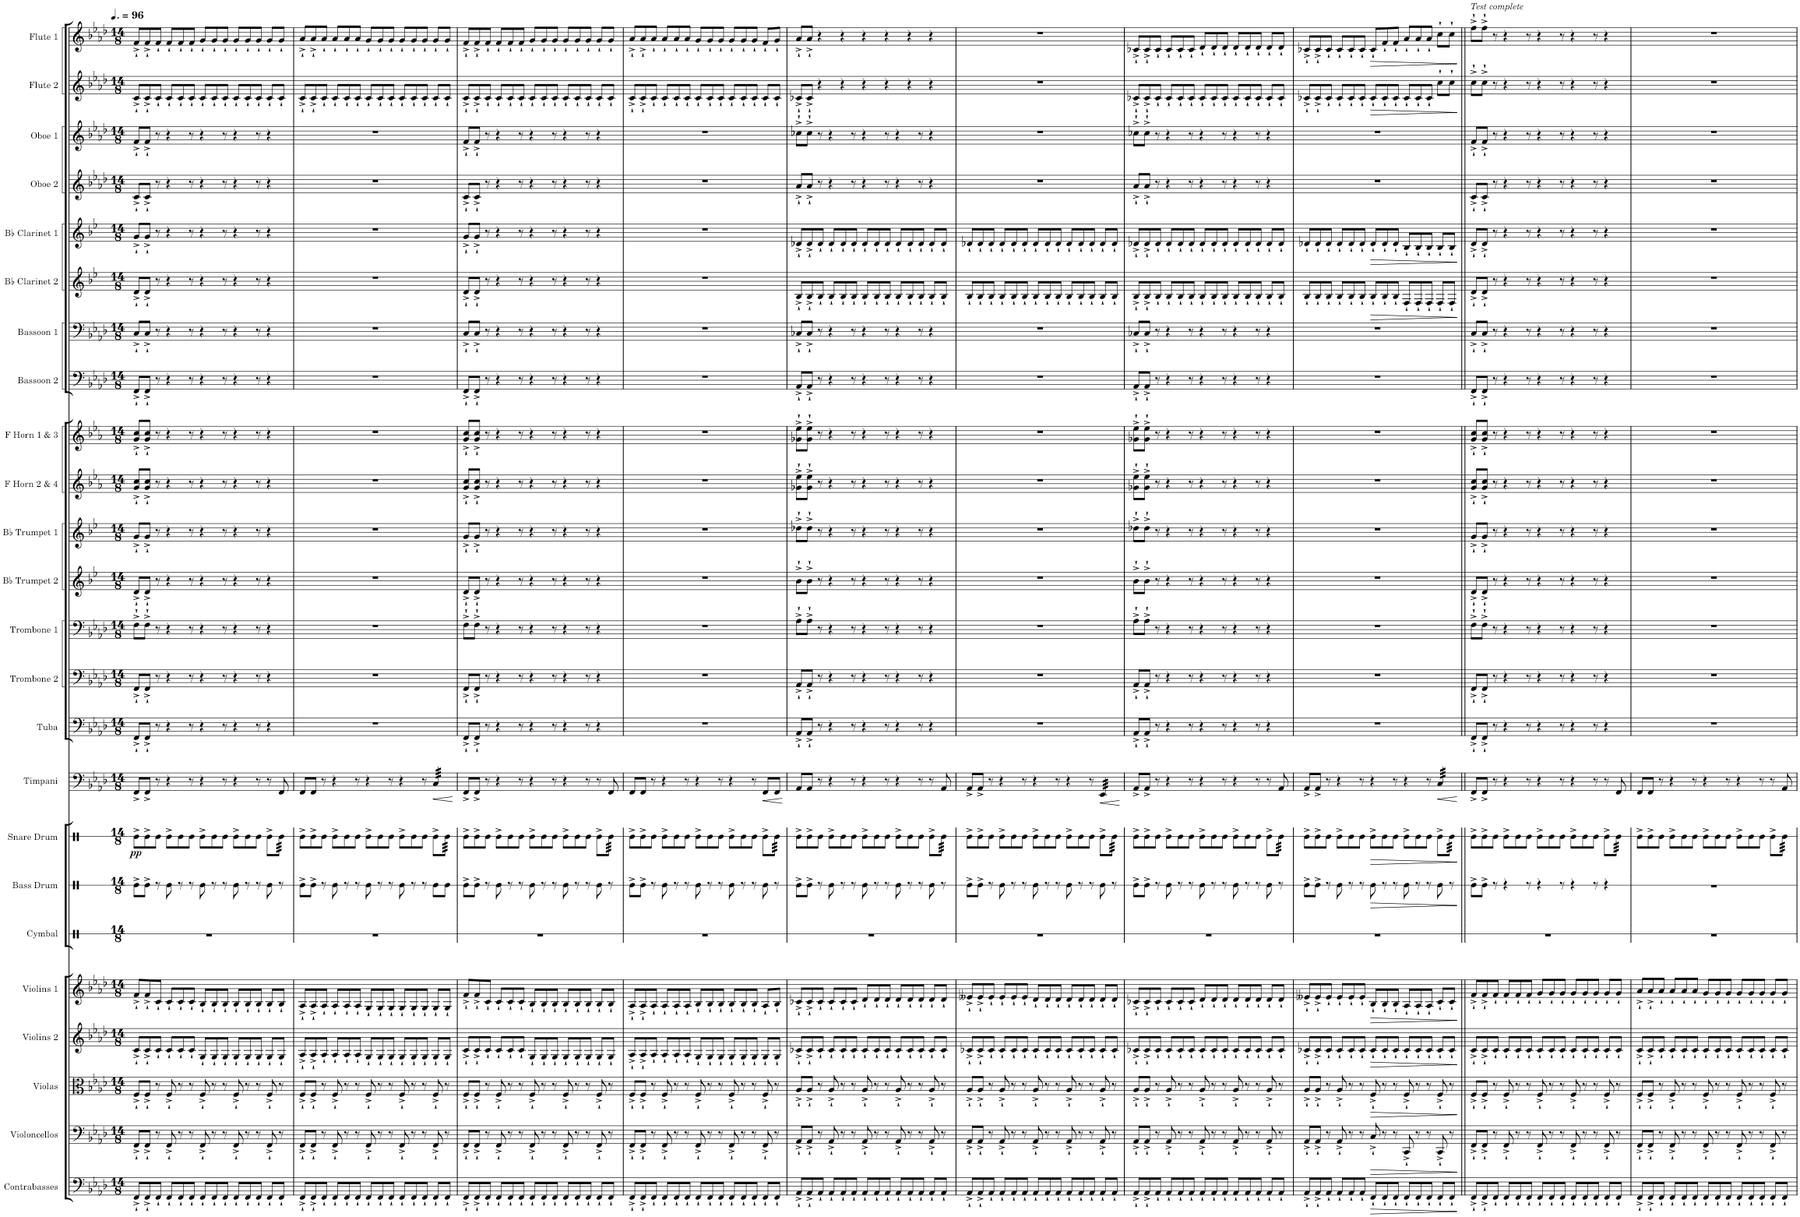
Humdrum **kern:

**kern	**dynam	**kern	**dynam	**kern	**dynam	**kern	**dynam	**kern	**dynam	**kern	**kern	**dynam	**kern	**dynam	**kern	**dynam	**kern	**kern	**kern	**kern	**kern	**kern	**kern	**kern	**kern	**kern	**dynam	**kern	**dynam	**kern	**kern	**kern	**dynam	**kern	**dynam
*part24	*part24	*part23	*part23	*part22	*part22	*part21	*part21	*part20	*part20	*part19	*part18	*part18	*part17	*part17	*part16	*part16	*part15	*part14	*part13	*part12	*part11	*part10	*part9	*part8	*part7	*part6	*part6	*part5	*part5	*part4	*part3	*part2	*part2	*part1	*part1
*staff24	*staff24	*staff23	*staff23	*staff22	*staff22	*staff21	*staff21	*staff20	*staff20	*staff19	*staff18	*staff18	*staff17	*staff17	*staff16	*staff16	*staff15	*staff14	*staff13	*staff12	*staff11	*staff10	*staff9	*staff8	*staff7	*staff6	*staff6	*staff5	*staff5	*staff4	*staff3	*staff2	*staff2	*staff1	*staff1
*I"Contrabasses	*	*I"Violoncellos	*	*I"Violas	*	*I"Violins 2	*	*I"Violins 1	*	*I"Cymbal	*I"Bass Drum	*	*I"Snare Drum	*	*I"Timpani	*	*I"Tuba	*I"Trombone 2	*I"Trombone 1	*I"Bb Trumpet 2	*I"Bb Trumpet 1	*I"F Horn 2 &amp; 4	*I"F Horn 1 &amp; 3	*I"Bassoon 2	*I"Bassoon 1	*I"Bb Clarinet 2	*	*I"Bb Clarinet 1	*	*I"Oboe 2	*I"Oboe 1	*I"Flute 2	*	*I"Flute 1	*
*I'Cbs.	*	*I'Vcs.	*	*I'Vlas.	*	*I'Vlns. 2	*	*I'Vlns. 1	*	*I'Cym.	*I'B. Dr.	*	*I'Sn. Dr.	*	*I'Timp.	*	*I'Tba.	*I'Tbn. 2	*I'Tbn. 1	*I'Bb Tpt. 2	*I'Bb Tpt. 1	*I'F Hn. 2 4	*I'F Hn. 1 3	*I'Bsn. 2	*I'Bsn. 1	*I'Bb Cl. 2	*	*I'Bb Cl. 1	*	*I'Ob. 2	*I'Ob. 1	*I'Fl. 2	*	*I'Fl. 1	*
*	*	*	*	*	*	*	*	*	*	*stria1	*stria1	*	*stria1	*	*	*	*	*	*	*	*	*	*	*	*	*	*	*	*	*	*	*	*	*	*
*clefF4	*	*clefF4	*	*clefC3	*	*clefG2	*	*clefG2	*	*clefX	*clefX	*	*clefX	*	*clefF4	*	*clefF4	*clefF4	*clefF4	*clefG2	*clefG2	*clefG2	*clefG2	*clefF4	*clefF4	*clefG2	*	*clefG2	*	*clefG2	*clefG2	*clefG2	*	*clefG2	*
*Trd7c12	*	*	*	*	*	*	*	*	*	*	*	*	*	*	*	*	*	*	*	*Trd1c2	*Trd1c2	*Trd4c7	*Trd4c7	*	*	*Trd1c2	*	*Trd1c2	*	*	*	*	*	*	*
*k[b-e-a-d-]	*	*k[b-e-a-d-]	*	*k[b-e-a-d-]	*	*k[b-e-a-d-]	*	*k[b-e-a-d-]	*	*k[]	*k[]	*	*k[]	*	*k[b-e-a-d-]	*	*k[b-e-a-d-]	*k[b-e-a-d-]	*k[b-e-a-d-]	*k[b-e-]	*k[b-e-]	*k[b-e-a-]	*k[b-e-a-]	*k[b-e-a-d-]	*k[b-e-a-d-]	*k[b-e-]	*	*k[b-e-]	*	*k[b-e-a-d-]	*k[b-e-a-d-]	*k[b-e-a-d-]	*	*k[b-e-a-d-]	*
*M14/8	*	*M14/8	*	*M14/8	*	*M14/8	*	*M14/8	*	*M14/8	*M14/8	*	*M14/8	*	*M14/8	*	*M14/8	*M14/8	*M14/8	*M14/8	*M14/8	*M14/8	*M14/8	*M14/8	*M14/8	*M14/8	*	*M14/8	*	*M14/8	*M14/8	*M14/8	*	*M14/8	*
*MM144	*	*MM144	*	*MM144	*	*MM144	*	*MM144	*	*MM144	*MM144	*	*MM144	*	*MM144	*	*MM144	*MM144	*MM144	*MM144	*MM144	*MM144	*MM144	*MM144	*MM144	*MM144	*	*MM144	*	*MM144	*MM144	*MM144	*	*MM144	*
=1	=1	=1	=1	=1	=1	=1	=1	=1	=1	=1	=1	=1	=1	=1	=1	=1	=1	=1	=1	=1	=1	=1	=1	=1	=1	=1	=1	=1	=1	=1	=1	=1	=1	=1	=1
!	!	!	!	!	!	!	!	!	!	!	!	!	!	!LO:DY:b	!	!	!	!	!	!	!	!	!	!	!	!	!	!	!	!	!	!	!	!	!
8FF^`/L	.	8FF^`/L	.	8F^`/L	.	8c^`/L	.	8f^`/L	.	1..r	8Re^\L	.	8Re^\L	pp	8FF^/L	.	8FF^`/L	8FF^`/L	8F^`\L	8d^`/L	8g^`/L	8g/^` 8cc/^`L	8g/^` 8cc/^`L	8FF^`/L	8C^`/L	8d^`/L	.	8g^`/L	.	8c^`/L	8f^`/L	8c^`/L	.	8f^`/L	.
8FF^`/	.	8FF^`/J	.	8F^`/J	.	8c^`/	.	8f^`/	.	.	8Re^\J	.	8Re^\	.	8FF^/J	.	8FF^`/J	8FF^`/J	8F^`\J	8d^`/J	8g^`/J	8g/^` 8cc/^`J	8g/^` 8cc/^`J	8FF^`/J	8C^`/J	8d^`/J	.	8g^`/J	.	8c^`/J	8f^`/J	8c^`/	.	8f^`/	.
8FF`/J	.	8r	.	8r	.	8c`/J	.	8c`/J	.	.	8r	.	8Re\J	.	8r	.	8r	8r	8r	8r	8r	8r	8r	8r	8r	8r	.	8r	.	8r	8r	8c`/J	.	8f`/J	.
8FF`/L	.	8FF^`/	.	8F^`/	.	8c`/L	.	8c`/L	.	.	8Re\	.	8Re^\L	.	4r	.	4r	4r	4r	4r	4r	4r	4r	4r	4r	4r	.	4r	.	4r	4r	8c`/L	.	8f`/L	.
8FF`/	.	8r	.	8r	.	8c`/	.	8c`/	.	.	8r	.	8Re\	.	.	.	.	.	.	.	.	.	.	.	.	.	.	.	.	.	.	8c`/	.	8f`/	.
8FF`/J	.	8r	.	8r	.	8c`/J	.	8c`/J	.	.	8r	.	8Re\J	.	8r	.	8r	8r	8r	8r	8r	8r	8r	8r	8r	8r	.	8r	.	8r	8r	8c`/J	.	8f`/J	.
8FF`/L	.	8FF^`/	.	8F^`/	.	8G`/L	.	8B-`/L	.	.	8Re\	.	8Re^\L	.	4r	.	4r	4r	4r	4r	4r	4r	4r	4r	4r	4r	.	4r	.	4r	4r	8c`/L	.	8g`/L	.
8FF`/	.	8r	.	8r	.	8G`/	.	8B-`/	.	.	8r	.	8Re\	.	.	.	.	.	.	.	.	.	.	.	.	.	.	.	.	.	.	8c`/	.	8g`/	.
8FF`/J	.	8r	.	8r	.	8G`/J	.	8B-`/J	.	.	8r	.	8Re\J	.	8r	.	8r	8r	8r	8r	8r	8r	8r	8r	8r	8r	.	8r	.	8r	8r	8c`/J	.	8g`/J	.
8FF`/L	.	8FF^`/	.	8F^`/	.	8G`/L	.	8B-`/L	.	.	8Re\	.	8Re^\L	.	4r	.	4r	4r	4r	4r	4r	4r	4r	4r	4r	4r	.	4r	.	4r	4r	8c`/L	.	8g`/L	.
8FF`/	.	8r	.	8r	.	8G`/	.	8B-`/	.	.	8r	.	8Re\	.	.	.	.	.	.	.	.	.	.	.	.	.	.	.	.	.	.	8c`/	.	8g`/	.
8FF`/J	.	8r	.	8r	.	8G`/J	.	8B-`/J	.	.	8r	.	8Re\J	.	8r	.	8r	8r	8r	8r	8r	8r	8r	8r	8r	8r	.	8r	.	8r	8r	8c`/J	.	8g`/J	.
8FF`/L	.	8FF^`/	.	8F^`/	.	8G`/L	.	8B-`/L	.	.	8Re\	.	8Re^\L	.	8r	.	4r	4r	4r	4r	4r	4r	4r	4r	4r	4r	.	4r	.	4r	4r	8c`/L	.	8g`/L	.
*	*	*	*	*	*	*	*	*	*	*	*	*	*tremolo	*	*	*	*	*	*	*	*	*	*	*	*	*	*	*	*	*	*	*	*	*	*
8FF`/J	.	8r	.	8r	.	8G`/J	.	8B-`/J	.	.	8r	.	64Re\	.	8FF/	.	.	.	.	.	.	.	.	.	.	.	.	.	.	.	.	8c`/J	.	8g`/J	.
.	.	.	.	.	.	.	.	.	.	.	.	.	64Re\	.	.	.	.	.	.	.	.	.	.	.	.	.	.	.	.	.	.	.	.	.	.
.	.	.	.	.	.	.	.	.	.	.	.	.	64Re\	.	.	.	.	.	.	.	.	.	.	.	.	.	.	.	.	.	.	.	.	.	.
.	.	.	.	.	.	.	.	.	.	.	.	.	64Re\	.	.	.	.	.	.	.	.	.	.	.	.	.	.	.	.	.	.	.	.	.	.
.	.	.	.	.	.	.	.	.	.	.	.	.	64Re\	.	.	.	.	.	.	.	.	.	.	.	.	.	.	.	.	.	.	.	.	.	.
.	.	.	.	.	.	.	.	.	.	.	.	.	64Re\	.	.	.	.	.	.	.	.	.	.	.	.	.	.	.	.	.	.	.	.	.	.
.	.	.	.	.	.	.	.	.	.	.	.	.	64Re\	.	.	.	.	.	.	.	.	.	.	.	.	.	.	.	.	.	.	.	.	.	.
.	.	.	.	.	.	.	.	.	.	.	.	.	64Re\JJJJ	.	.	.	.	.	.	.	.	.	.	.	.	.	.	.	.	.	.	.	.	.	.
*	*	*	*	*	*	*	*	*	*	*	*	*	*Xtremolo	*	*	*	*	*	*	*	*	*	*	*	*	*	*	*	*	*	*	*	*	*	*
=2	=2	=2	=2	=2	=2	=2	=2	=2	=2	=2	=2	=2	=2	=2	=2	=2	=2	=2	=2	=2	=2	=2	=2	=2	=2	=2	=2	=2	=2	=2	=2	=2	=2	=2	=2
8FF^`/L	.	8FF^`/L	.	8F^`/L	.	8A-^`/L	.	8A-^`/L	.	1..r	8Re^\L	.	8Re^\L	.	8FF/L	.	1..r	1..r	1..r	1..r	1..r	1..r	1..r	1..r	1..r	1..r	.	1..r	.	1..r	1..r	8c^`/L	.	8a-^`/L	.
8FF^`/	.	8FF^`/J	.	8F^`/J	.	8A-^`/	.	8A-^`/	.	.	8Re^\J	.	8Re^\	.	8FF/J	.	.	.	.	.	.	.	.	.	.	.	.	.	.	.	.	8c^`/	.	8a-^`/	.
8FF`/J	.	8r	.	8r	.	8A-`/J	.	8A-`/J	.	.	8r	.	8Re\J	.	8r	.	.	.	.	.	.	.	.	.	.	.	.	.	.	.	.	8c`/J	.	8a-`/J	.
8FF`/L	.	8FF^`/	.	8F^`/	.	8A-`/L	.	8A-`/L	.	.	8Re\	.	8Re^\L	.	4r	.	.	.	.	.	.	.	.	.	.	.	.	.	.	.	.	8c`/L	.	8a-`/L	.
8FF`/	.	8r	.	8r	.	8A-`/	.	8A-`/	.	.	8r	.	8Re\	.	.	.	.	.	.	.	.	.	.	.	.	.	.	.	.	.	.	8c`/	.	8a-`/	.
8FF`/J	.	8r	.	8r	.	8A-`/J	.	8A-`/J	.	.	8r	.	8Re\J	.	8r	.	.	.	.	.	.	.	.	.	.	.	.	.	.	.	.	8c`/J	.	8a-`/J	.
8FF`/L	.	8FF^`/	.	8F^`/	.	8G`/L	.	8G`/L	.	.	8Re\	.	8Re^\L	.	4r	.	.	.	.	.	.	.	.	.	.	.	.	.	.	.	.	8c`/L	.	8g`/L	.
8FF`/	.	8r	.	8r	.	8G`/	.	8G`/	.	.	8r	.	8Re\	.	.	.	.	.	.	.	.	.	.	.	.	.	.	.	.	.	.	8c`/	.	8g`/	.
8FF`/J	.	8r	.	8r	.	8G`/J	.	8G`/J	.	.	8r	.	8Re\J	.	8r	.	.	.	.	.	.	.	.	.	.	.	.	.	.	.	.	8c`/J	.	8g`/J	.
8FF`/L	.	8FF^`/	.	8F^`/	.	8G`/L	.	8G`/L	.	.	8Re\	.	8Re^\L	.	4r	.	.	.	.	.	.	.	.	.	.	.	.	.	.	.	.	8c`/L	.	8g`/L	.
8FF`/	.	8r	.	8r	.	8G`/	.	8G`/	.	.	8r	.	8Re\	.	.	.	.	.	.	.	.	.	.	.	.	.	.	.	.	.	.	8c`/	.	8g`/	.
8FF`/J	.	8r	.	8r	.	8G`/J	.	8G`/J	.	.	8r	.	8Re\J	.	8r	.	.	.	.	.	.	.	.	.	.	.	.	.	.	.	.	8c`/J	.	8g`/J	.
!	!	!	!	!	!	!	!	!	!	!	!	!	!	!	!	!LO:HP:b	!	!	!	!	!	!	!	!	!	!	!	!	!	!	!	!	!	!	!
*	*	*	*	*	*	*	*	*	*	*	*	*	*	*	*tremolo	*	*	*	*	*	*	*	*	*	*	*	*	*	*	*	*	*	*	*	*
8FF`/L	.	8FF^`/	.	8F^`/	.	8G`/L	.	8G`/L	.	.	8Re\L	.	8Re^\L	.	32C/LLL	<	.	.	.	.	.	.	.	.	.	.	.	.	.	.	.	8c`/L	.	8g`/L	.
.	.	.	.	.	.	.	.	.	.	.	.	.	.	.	32C/	.	.	.	.	.	.	.	.	.	.	.	.	.	.	.	.	.	.	.	.
.	.	.	.	.	.	.	.	.	.	.	.	.	.	.	32C/	.	.	.	.	.	.	.	.	.	.	.	.	.	.	.	.	.	.	.	.
.	.	.	.	.	.	.	.	.	.	.	.	.	.	.	32C/	.	.	.	.	.	.	.	.	.	.	.	.	.	.	.	.	.	.	.	.
*	*	*	*	*	*	*	*	*	*	*	*	*	*tremolo	*	*	*	*	*	*	*	*	*	*	*	*	*	*	*	*	*	*	*	*	*	*
8FF`/J	.	8r	.	8r	.	8G`/J	.	8G`/J	.	.	8Re\J	.	64Re\	.	32C/	.	.	.	.	.	.	.	.	.	.	.	.	.	.	.	.	8c`/J	.	8g`/J	.
.	.	.	.	.	.	.	.	.	.	.	.	.	64Re\	.	.	.	.	.	.	.	.	.	.	.	.	.	.	.	.	.	.	.	.	.	.
.	.	.	.	.	.	.	.	.	.	.	.	.	64Re\	.	32C/	.	.	.	.	.	.	.	.	.	.	.	.	.	.	.	.	.	.	.	.
.	.	.	.	.	.	.	.	.	.	.	.	.	64Re\	.	.	.	.	.	.	.	.	.	.	.	.	.	.	.	.	.	.	.	.	.	.
.	.	.	.	.	.	.	.	.	.	.	.	.	64Re\	.	32C/	.	.	.	.	.	.	.	.	.	.	.	.	.	.	.	.	.	.	.	.
.	.	.	.	.	.	.	.	.	.	.	.	.	64Re\	.	.	.	.	.	.	.	.	.	.	.	.	.	.	.	.	.	.	.	.	.	.
.	.	.	.	.	.	.	.	.	.	.	.	.	64Re\	.	32C/JJJ	.	.	.	.	.	.	.	.	.	.	.	.	.	.	.	.	.	.	.	.
*	*	*	*	*	*	*	*	*	*	*	*	*	*	*	*Xtremolo	*	*	*	*	*	*	*	*	*	*	*	*	*	*	*	*	*	*	*	*
.	.	.	.	.	.	.	.	.	.	.	.	.	64Re\JJJJ	.	.	.	.	.	.	.	.	.	.	.	.	.	.	.	.	.	.	.	.	.	.
*	*	*	*	*	*	*	*	*	*	*	*	*	*Xtremolo	*	*	*	*	*	*	*	*	*	*	*	*	*	*	*	*	*	*	*	*	*	*
.	.	.	.	.	.	.	.	.	.	.	.	.	.	.	.	[	.	.	.	.	.	.	.	.	.	.	.	.	.	.	.	.	.	.	.
=3	=3	=3	=3	=3	=3	=3	=3	=3	=3	=3	=3	=3	=3	=3	=3	=3	=3	=3	=3	=3	=3	=3	=3	=3	=3	=3	=3	=3	=3	=3	=3	=3	=3	=3	=3
8FF^`/L	.	8FF^`/L	.	8F^`/L	.	8c^`/L	.	8f^`/L	.	1..r	8Re^\L	.	8Re^\L	.	8FF^/L	.	8FF^`/L	8FF^`/L	8F^`\L	8d^`/L	8g^`/L	8g/^` 8cc/^`L	8g/^` 8cc/^`L	8FF^`/L	8C^`/L	8d^`/L	.	8g^`/L	.	8c^`/L	8f^`/L	8c^`/L	.	8f^`/L	.
8FF^`/	.	8FF^`/J	.	8F^`/J	.	8c^`/	.	8f^`/	.	.	8Re^\J	.	8Re^\	.	8FF^/J	.	8FF^`/J	8FF^`/J	8F^`\J	8d^`/J	8g^`/J	8g/^` 8cc/^`J	8g/^` 8cc/^`J	8FF^`/J	8C^`/J	8d^`/J	.	8g^`/J	.	8c^`/J	8f^`/J	8c^`/	.	8f^`/	.
8FF`/J	.	8r	.	8r	.	8c`/J	.	8c`/J	.	.	8r	.	8Re\J	.	8r	.	8r	8r	8r	8r	8r	8r	8r	8r	8r	8r	.	8r	.	8r	8r	8c`/J	.	8f`/J	.
8FF`/L	.	8FF^`/	.	8F^`/	.	8c`/L	.	8c`/L	.	.	8Re\	.	8Re^\L	.	4r	.	4r	4r	4r	4r	4r	4r	4r	4r	4r	4r	.	4r	.	4r	4r	8c`/L	.	8f`/L	.
8FF`/	.	8r	.	8r	.	8c`/	.	8c`/	.	.	8r	.	8Re\	.	.	.	.	.	.	.	.	.	.	.	.	.	.	.	.	.	.	8c`/	.	8f`/	.
8FF`/J	.	8r	.	8r	.	8c`/J	.	8c`/J	.	.	8r	.	8Re\J	.	8r	.	8r	8r	8r	8r	8r	8r	8r	8r	8r	8r	.	8r	.	8r	8r	8c`/J	.	8f`/J	.
8FF`/L	.	8FF^`/	.	8F^`/	.	8G`/L	.	8B-`/L	.	.	8Re\	.	8Re^\L	.	4r	.	4r	4r	4r	4r	4r	4r	4r	4r	4r	4r	.	4r	.	4r	4r	8c`/L	.	8g`/L	.
8FF`/	.	8r	.	8r	.	8G`/	.	8B-`/	.	.	8r	.	8Re\	.	.	.	.	.	.	.	.	.	.	.	.	.	.	.	.	.	.	8c`/	.	8g`/	.
8FF`/J	.	8r	.	8r	.	8G`/J	.	8B-`/J	.	.	8r	.	8Re\J	.	8r	.	8r	8r	8r	8r	8r	8r	8r	8r	8r	8r	.	8r	.	8r	8r	8c`/J	.	8g`/J	.
8FF`/L	.	8FF^`/	.	8F^`/	.	8G`/L	.	8B-`/L	.	.	8Re\	.	8Re^\L	.	4r	.	4r	4r	4r	4r	4r	4r	4r	4r	4r	4r	.	4r	.	4r	4r	8c`/L	.	8g`/L	.
8FF`/	.	8r	.	8r	.	8G`/	.	8B-`/	.	.	8r	.	8Re\	.	.	.	.	.	.	.	.	.	.	.	.	.	.	.	.	.	.	8c`/	.	8g`/	.
8FF`/J	.	8r	.	8r	.	8G`/J	.	8B-`/J	.	.	8r	.	8Re\J	.	8r	.	8r	8r	8r	8r	8r	8r	8r	8r	8r	8r	.	8r	.	8r	8r	8c`/J	.	8g`/J	.
8FF`/L	.	8FF^`/	.	8F^`/	.	8G`/L	.	8B-`/L	.	.	8Re\	.	8Re^\L	.	8r	.	4r	4r	4r	4r	4r	4r	4r	4r	4r	4r	.	4r	.	4r	4r	8c`/L	.	8g`/L	.
*	*	*	*	*	*	*	*	*	*	*	*	*	*tremolo	*	*	*	*	*	*	*	*	*	*	*	*	*	*	*	*	*	*	*	*	*	*
8FF`/J	.	8r	.	8r	.	8G`/J	.	8B-`/J	.	.	8r	.	64Re\	.	8FF/	.	.	.	.	.	.	.	.	.	.	.	.	.	.	.	.	8c`/J	.	8g`/J	.
.	.	.	.	.	.	.	.	.	.	.	.	.	64Re\	.	.	.	.	.	.	.	.	.	.	.	.	.	.	.	.	.	.	.	.	.	.
.	.	.	.	.	.	.	.	.	.	.	.	.	64Re\	.	.	.	.	.	.	.	.	.	.	.	.	.	.	.	.	.	.	.	.	.	.
.	.	.	.	.	.	.	.	.	.	.	.	.	64Re\	.	.	.	.	.	.	.	.	.	.	.	.	.	.	.	.	.	.	.	.	.	.
.	.	.	.	.	.	.	.	.	.	.	.	.	64Re\	.	.	.	.	.	.	.	.	.	.	.	.	.	.	.	.	.	.	.	.	.	.
.	.	.	.	.	.	.	.	.	.	.	.	.	64Re\	.	.	.	.	.	.	.	.	.	.	.	.	.	.	.	.	.	.	.	.	.	.
.	.	.	.	.	.	.	.	.	.	.	.	.	64Re\	.	.	.	.	.	.	.	.	.	.	.	.	.	.	.	.	.	.	.	.	.	.
.	.	.	.	.	.	.	.	.	.	.	.	.	64Re\JJJJ	.	.	.	.	.	.	.	.	.	.	.	.	.	.	.	.	.	.	.	.	.	.
*	*	*	*	*	*	*	*	*	*	*	*	*	*Xtremolo	*	*	*	*	*	*	*	*	*	*	*	*	*	*	*	*	*	*	*	*	*	*
=4	=4	=4	=4	=4	=4	=4	=4	=4	=4	=4	=4	=4	=4	=4	=4	=4	=4	=4	=4	=4	=4	=4	=4	=4	=4	=4	=4	=4	=4	=4	=4	=4	=4	=4	=4
8FF^`/L	.	8FF^`/L	.	8F^`/L	.	8A-^`/L	.	8A-^`/L	.	1..r	8Re^\L	.	8Re^\L	.	8FF/L	.	1..r	1..r	1..r	1..r	1..r	1..r	1..r	1..r	1..r	1..r	.	1..r	.	1..r	1..r	8c^`/L	.	8a-^`/L	.
8FF^`/	.	8FF^`/J	.	8F^`/J	.	8A-^`/	.	8A-^`/	.	.	8Re^\J	.	8Re^\	.	8FF/J	.	.	.	.	.	.	.	.	.	.	.	.	.	.	.	.	8c^`/	.	8a-^`/	.
8FF`/J	.	8r	.	8r	.	8A-`/J	.	8A-`/J	.	.	8r	.	8Re\J	.	8r	.	.	.	.	.	.	.	.	.	.	.	.	.	.	.	.	8c`/J	.	8a-`/J	.
8FF`/L	.	8FF^`/	.	8F^`/	.	8A-`/L	.	8A-`/L	.	.	8Re\	.	8Re^\L	.	4r	.	.	.	.	.	.	.	.	.	.	.	.	.	.	.	.	8c`/L	.	8a-`/L	.
8FF`/	.	8r	.	8r	.	8A-`/	.	8A-`/	.	.	8r	.	8Re\	.	.	.	.	.	.	.	.	.	.	.	.	.	.	.	.	.	.	8c`/	.	8a-`/	.
8FF`/J	.	8r	.	8r	.	8A-`/J	.	8A-`/J	.	.	8r	.	8Re\J	.	8r	.	.	.	.	.	.	.	.	.	.	.	.	.	.	.	.	8c`/J	.	8a-`/J	.
8FF`/L	.	8FF^`/	.	8F^`/	.	8G`/L	.	8B-`/L	.	.	8Re\	.	8Re^\L	.	4r	.	.	.	.	.	.	.	.	.	.	.	.	.	.	.	.	8c`/L	.	8g`/L	.
8FF`/	.	8r	.	8r	.	8G`/	.	8B-`/	.	.	8r	.	8Re\	.	.	.	.	.	.	.	.	.	.	.	.	.	.	.	.	.	.	8c`/	.	8g`/	.
8FF`/J	.	8r	.	8r	.	8G`/J	.	8B-`/J	.	.	8r	.	8Re\J	.	8r	.	.	.	.	.	.	.	.	.	.	.	.	.	.	.	.	8c`/J	.	8g`/J	.
8FF`/L	.	8FF^`/	.	8F^`/	.	8G`/L	.	8B-`/L	.	.	8Re\	.	8Re^\L	.	4r	.	.	.	.	.	.	.	.	.	.	.	.	.	.	.	.	8c`/L	.	8g`/L	.
8FF`/	.	8r	.	8r	.	8G`/	.	8B-`/	.	.	8r	.	8Re\	.	.	.	.	.	.	.	.	.	.	.	.	.	.	.	.	.	.	8c`/	.	8g`/	.
8FF`/J	.	8r	.	8r	.	8G`/J	.	8B-`/J	.	.	8r	.	8Re\J	.	8r	.	.	.	.	.	.	.	.	.	.	.	.	.	.	.	.	8c`/J	.	8g`/J	.
!	!	!	!	!	!	!	!	!	!	!	!	!	!	!	!	!LO:HP:b	!	!	!	!	!	!	!	!	!	!	!	!	!	!	!	!	!	!	!
8FF`/L	.	8FF^`/	.	8F^`/	.	8G`/L	.	8A-`/L	.	.	8Re\	.	8Re^\L	.	8FF/L	<	.	.	.	.	.	.	.	.	.	.	.	.	.	.	.	8c`/L	.	8f`/L	.
*	*	*	*	*	*	*	*	*	*	*	*	*	*tremolo	*	*	*	*	*	*	*	*	*	*	*	*	*	*	*	*	*	*	*	*	*	*
8FF`/J	.	8r	.	8r	.	8G`/J	.	8B-`/J	.	.	8r	.	64Re\	.	8FF/J	.	.	.	.	.	.	.	.	.	.	.	.	.	.	.	.	8c`/J	.	8g`/J	.
.	.	.	.	.	.	.	.	.	.	.	.	.	64Re\	.	.	.	.	.	.	.	.	.	.	.	.	.	.	.	.	.	.	.	.	.	.
.	.	.	.	.	.	.	.	.	.	.	.	.	64Re\	.	.	.	.	.	.	.	.	.	.	.	.	.	.	.	.	.	.	.	.	.	.
.	.	.	.	.	.	.	.	.	.	.	.	.	64Re\	.	.	.	.	.	.	.	.	.	.	.	.	.	.	.	.	.	.	.	.	.	.
.	.	.	.	.	.	.	.	.	.	.	.	.	64Re\	.	.	.	.	.	.	.	.	.	.	.	.	.	.	.	.	.	.	.	.	.	.
.	.	.	.	.	.	.	.	.	.	.	.	.	64Re\	.	.	.	.	.	.	.	.	.	.	.	.	.	.	.	.	.	.	.	.	.	.
.	.	.	.	.	.	.	.	.	.	.	.	.	64Re\	.	.	.	.	.	.	.	.	.	.	.	.	.	.	.	.	.	.	.	.	.	.
.	.	.	.	.	.	.	.	.	.	.	.	.	64Re\JJJJ	.	.	.	.	.	.	.	.	.	.	.	.	.	.	.	.	.	.	.	.	.	.
*	*	*	*	*	*	*	*	*	*	*	*	*	*Xtremolo	*	*	*	*	*	*	*	*	*	*	*	*	*	*	*	*	*	*	*	*	*	*
.	.	.	.	.	.	.	.	.	.	.	.	.	.	.	.	[	.	.	.	.	.	.	.	.	.	.	.	.	.	.	.	.	.	.	.
=5	=5	=5	=5	=5	=5	=5	=5	=5	=5	=5	=5	=5	=5	=5	=5	=5	=5	=5	=5	=5	=5	=5	=5	=5	=5	=5	=5	=5	=5	=5	=5	=5	=5	=5	=5
8AA-^`/L	.	8AA-^`/L	.	8A-^`/L	.	8c-X^`/L	.	8c-X^`/L	.	1..r	8Re^\L	.	8Re^\L	.	8AA-/L	.	8AA-^`/L	8AA-^`/L	8A-^`\L	8b-^`\L	8dd-X^`\L	8g-X\^` 8ee-\^`L	8g-X\^` 8ee-\^`L	8AA-^`/L	8C-X^`/L	8B-^`/L	.	8d-X^`/L	.	8a-^`/L	8cc-X^`\L	8c-X^`/L	.	8a-^`/L	.
8AA-^`/	.	8AA-^`/J	.	8A-^`/J	.	8c-^`/	.	8c-^`/	.	.	8Re^\J	.	8Re^\	.	8AA-/J	.	8AA-^`/J	8AA-^`/J	8A-^`\J	8b-^`\J	8dd-^`\J	8g-\^` 8ee-\^`J	8g-\^` 8ee-\^`J	8AA-^`/J	8C-^`/J	8B-^`/	.	8d-^`/	.	8a-^`/J	8cc-^`\J	8c-^`/J	.	8a-^`/J	.
8AA-`/J	.	8r	.	8r	.	8c-`/J	.	8c-`/J	.	.	8r	.	8Re\J	.	8r	.	8r	8r	8r	8r	8r	8r	8r	8r	8r	8B-`/J	.	8d-`/J	.	8r	8r	4r	.	4r	.
8AA-`/L	.	8AA-^`/	.	8A-^`/	.	8c-`/L	.	8c-`/L	.	.	8Re\	.	8Re^\L	.	4r	.	4r	4r	4r	4r	4r	4r	4r	4r	4r	8B-`/L	.	8d-`/L	.	4r	4r	.	.	.	.
8AA-`/	.	8r	.	8r	.	8c-`/	.	8c-`/	.	.	8r	.	8Re\	.	.	.	.	.	.	.	.	.	.	.	.	8B-`/	.	8d-`/	.	.	.	4r	.	4r	.
8AA-`/J	.	8r	.	8r	.	8c-`/J	.	8c-`/J	.	.	8r	.	8Re\J	.	8r	.	8r	8r	8r	8r	8r	8r	8r	8r	8r	8B-`/J	.	8d-`/J	.	8r	8r	.	.	.	.
8AA-`/L	.	8AA-^`/	.	8A-^`/	.	8c-`/L	.	8d-`/L	.	.	8Re\	.	8Re^\L	.	4r	.	4r	4r	4r	4r	4r	4r	4r	4r	4r	8B-`/L	.	8d-`/L	.	4r	4r	4r	.	4r	.
8AA-`/	.	8r	.	8r	.	8c-`/	.	8d-`/	.	.	8r	.	8Re\	.	.	.	.	.	.	.	.	.	.	.	.	8B-`/	.	8d-`/	.	.	.	.	.	.	.
8AA-`/J	.	8r	.	8r	.	8c-`/J	.	8d-`/J	.	.	8r	.	8Re\J	.	8r	.	8r	8r	8r	8r	8r	8r	8r	8r	8r	8B-`/J	.	8d-`/J	.	8r	8r	4r	.	4r	.
8AA-`/L	.	8AA-^`/	.	8A-^`/	.	8c-`/L	.	8d-`/L	.	.	8Re\	.	8Re^\L	.	4r	.	4r	4r	4r	4r	4r	4r	4r	4r	4r	8B-`/L	.	8d-`/L	.	4r	4r	.	.	.	.
8AA-`/	.	8r	.	8r	.	8c-`/	.	8d-`/	.	.	8r	.	8Re\	.	.	.	.	.	.	.	.	.	.	.	.	8B-`/	.	8d-`/	.	.	.	4r	.	4r	.
8AA-`/J	.	8r	.	8r	.	8c-`/J	.	8d-`/J	.	.	8r	.	8Re\J	.	8r	.	8r	8r	8r	8r	8r	8r	8r	8r	8r	8B-`/J	.	8d-`/J	.	8r	8r	.	.	.	.
8AA-`/L	.	8AA-^`/	.	8A-^`/	.	8c-`/L	.	8d-`/L	.	.	8Re\	.	8Re^\L	.	8r	.	4r	4r	4r	4r	4r	4r	4r	4r	4r	8B-`/L	.	8d-`/L	.	4r	4r	4r	.	4r	.
*	*	*	*	*	*	*	*	*	*	*	*	*	*tremolo	*	*	*	*	*	*	*	*	*	*	*	*	*	*	*	*	*	*	*	*	*	*
8AA-`/J	.	8r	.	8r	.	8c-`/J	.	8d-`/J	.	.	8r	.	64Re\	.	8AA-/	.	.	.	.	.	.	.	.	.	.	8B-`/J	.	8d-`/J	.	.	.	.	.	.	.
.	.	.	.	.	.	.	.	.	.	.	.	.	64Re\	.	.	.	.	.	.	.	.	.	.	.	.	.	.	.	.	.	.	.	.	.	.
.	.	.	.	.	.	.	.	.	.	.	.	.	64Re\	.	.	.	.	.	.	.	.	.	.	.	.	.	.	.	.	.	.	.	.	.	.
.	.	.	.	.	.	.	.	.	.	.	.	.	64Re\	.	.	.	.	.	.	.	.	.	.	.	.	.	.	.	.	.	.	.	.	.	.
.	.	.	.	.	.	.	.	.	.	.	.	.	64Re\	.	.	.	.	.	.	.	.	.	.	.	.	.	.	.	.	.	.	.	.	.	.
.	.	.	.	.	.	.	.	.	.	.	.	.	64Re\	.	.	.	.	.	.	.	.	.	.	.	.	.	.	.	.	.	.	.	.	.	.
.	.	.	.	.	.	.	.	.	.	.	.	.	64Re\	.	.	.	.	.	.	.	.	.	.	.	.	.	.	.	.	.	.	.	.	.	.
.	.	.	.	.	.	.	.	.	.	.	.	.	64Re\JJJJ	.	.	.	.	.	.	.	.	.	.	.	.	.	.	.	.	.	.	.	.	.	.
*	*	*	*	*	*	*	*	*	*	*	*	*	*Xtremolo	*	*	*	*	*	*	*	*	*	*	*	*	*	*	*	*	*	*	*	*	*	*
=6	=6	=6	=6	=6	=6	=6	=6	=6	=6	=6	=6	=6	=6	=6	=6	=6	=6	=6	=6	=6	=6	=6	=6	=6	=6	=6	=6	=6	=6	=6	=6	=6	=6	=6	=6
8AA-^`/L	.	8AA-^`/L	.	8A-^`/L	.	8c-X^`/L	.	8e--X^`/L	.	1..r	8Re^\L	.	8Re^\L	.	8AA-^/L	.	1..r	1..r	1..r	1..r	1..r	1..r	1..r	1..r	1..r	8B-`/L	.	8d-X`/L	.	1..r	1..r	1..r	.	1..r	.
8AA-^`/	.	8AA-^`/J	.	8A-^`/J	.	8c-^`/	.	8e--^`/	.	.	8Re^\J	.	8Re^\	.	8AA-^/J	.	.	.	.	.	.	.	.	.	.	8B-`/	.	8d-`/	.	.	.	.	.	.	.
8AA-`/J	.	8r	.	8r	.	8c-`/J	.	8e--`/J	.	.	8r	.	8Re\J	.	8r	.	.	.	.	.	.	.	.	.	.	8B-`/J	.	8d-`/J	.	.	.	.	.	.	.
8AA-`/L	.	8AA-^`/	.	8A-^`/	.	8c-`/L	.	8e--`/L	.	.	8Re\	.	8Re^\L	.	4r	.	.	.	.	.	.	.	.	.	.	8B-`/L	.	8d-`/L	.	.	.	.	.	.	.
8AA-`/	.	8r	.	8r	.	8c-`/	.	8e--`/	.	.	8r	.	8Re\	.	.	.	.	.	.	.	.	.	.	.	.	8B-`/	.	8d-`/	.	.	.	.	.	.	.
8AA-`/J	.	8r	.	8r	.	8c-`/J	.	8e--`/J	.	.	8r	.	8Re\J	.	8r	.	.	.	.	.	.	.	.	.	.	8B-`/J	.	8d-`/J	.	.	.	.	.	.	.
8AA-`/L	.	8AA-^`/	.	8A-^`/	.	8c-`/L	.	8d-`/L	.	.	8Re\	.	8Re^\L	.	4r	.	.	.	.	.	.	.	.	.	.	8B-`/L	.	8d-`/L	.	.	.	.	.	.	.
8AA-`/	.	8r	.	8r	.	8c-`/	.	8d-`/	.	.	8r	.	8Re\	.	.	.	.	.	.	.	.	.	.	.	.	8B-`/	.	8d-`/	.	.	.	.	.	.	.
8AA-`/J	.	8r	.	8r	.	8c-`/J	.	8d-`/J	.	.	8r	.	8Re\J	.	8r	.	.	.	.	.	.	.	.	.	.	8B-`/J	.	8d-`/J	.	.	.	.	.	.	.
8AA-`/L	.	8AA-^`/	.	8A-^`/	.	8c-`/L	.	8d-`/L	.	.	8Re\	.	8Re^\L	.	4r	.	.	.	.	.	.	.	.	.	.	8B-`/L	.	8d-`/L	.	.	.	.	.	.	.
8AA-`/	.	8r	.	8r	.	8c-`/	.	8d-`/	.	.	8r	.	8Re\	.	.	.	.	.	.	.	.	.	.	.	.	8B-`/	.	8d-`/	.	.	.	.	.	.	.
8AA-`/J	.	8r	.	8r	.	8c-`/J	.	8d-`/J	.	.	8r	.	8Re\J	.	8r	.	.	.	.	.	.	.	.	.	.	8B-`/J	.	8d-`/J	.	.	.	.	.	.	.
!	!	!	!	!	!	!	!	!	!	!	!	!	!	!	!	!LO:HP:b	!	!	!	!	!	!	!	!	!	!	!	!	!	!	!	!	!	!	!
*	*	*	*	*	*	*	*	*	*	*	*	*	*	*	*tremolo	*	*	*	*	*	*	*	*	*	*	*	*	*	*	*	*	*	*	*	*
8AA-`/L	.	8AA-^`/	.	8A-^`/	.	8c-`/L	.	8d-`/L	.	.	8Re\	.	8Re^\L	.	32EE-/LLL	<	.	.	.	.	.	.	.	.	.	8B-`/L	.	8d-`/L	.	.	.	.	.	.	.
.	.	.	.	.	.	.	.	.	.	.	.	.	.	.	32EE-/	.	.	.	.	.	.	.	.	.	.	.	.	.	.	.	.	.	.	.	.
.	.	.	.	.	.	.	.	.	.	.	.	.	.	.	32EE-/	.	.	.	.	.	.	.	.	.	.	.	.	.	.	.	.	.	.	.	.
.	.	.	.	.	.	.	.	.	.	.	.	.	.	.	32EE-/	.	.	.	.	.	.	.	.	.	.	.	.	.	.	.	.	.	.	.	.
*	*	*	*	*	*	*	*	*	*	*	*	*	*tremolo	*	*	*	*	*	*	*	*	*	*	*	*	*	*	*	*	*	*	*	*	*	*
8AA-`/J	.	8r	.	8r	.	8c-`/J	.	8d-`/J	.	.	8r	.	64Re\	.	32EE-/	.	.	.	.	.	.	.	.	.	.	8B-`/J	.	8d-`/J	.	.	.	.	.	.	.
.	.	.	.	.	.	.	.	.	.	.	.	.	64Re\	.	.	.	.	.	.	.	.	.	.	.	.	.	.	.	.	.	.	.	.	.	.
.	.	.	.	.	.	.	.	.	.	.	.	.	64Re\	.	32EE-/	.	.	.	.	.	.	.	.	.	.	.	.	.	.	.	.	.	.	.	.
.	.	.	.	.	.	.	.	.	.	.	.	.	64Re\	.	.	.	.	.	.	.	.	.	.	.	.	.	.	.	.	.	.	.	.	.	.
.	.	.	.	.	.	.	.	.	.	.	.	.	64Re\	.	32EE-/	.	.	.	.	.	.	.	.	.	.	.	.	.	.	.	.	.	.	.	.
.	.	.	.	.	.	.	.	.	.	.	.	.	64Re\	.	.	.	.	.	.	.	.	.	.	.	.	.	.	.	.	.	.	.	.	.	.
.	.	.	.	.	.	.	.	.	.	.	.	.	64Re\	.	32EE-/JJJ	.	.	.	.	.	.	.	.	.	.	.	.	.	.	.	.	.	.	.	.
*	*	*	*	*	*	*	*	*	*	*	*	*	*	*	*Xtremolo	*	*	*	*	*	*	*	*	*	*	*	*	*	*	*	*	*	*	*	*
.	.	.	.	.	.	.	.	.	.	.	.	.	64Re\JJJJ	.	.	.	.	.	.	.	.	.	.	.	.	.	.	.	.	.	.	.	.	.	.
*	*	*	*	*	*	*	*	*	*	*	*	*	*Xtremolo	*	*	*	*	*	*	*	*	*	*	*	*	*	*	*	*	*	*	*	*	*	*
.	.	.	.	.	.	.	.	.	.	.	.	.	.	.	.	[	.	.	.	.	.	.	.	.	.	.	.	.	.	.	.	.	.	.	.
=7	=7	=7	=7	=7	=7	=7	=7	=7	=7	=7	=7	=7	=7	=7	=7	=7	=7	=7	=7	=7	=7	=7	=7	=7	=7	=7	=7	=7	=7	=7	=7	=7	=7	=7	=7
8AA-^`/L	.	8AA-^`/L	.	8A-^`/L	.	8c-X^`/L	.	8c-X^`/L	.	1..r	8Re^\L	.	8Re^\L	.	8AA-^/L	.	8AA-^`/L	8AA-^`/L	8A-^`\L	8b-^`\L	8dd-X^`\L	8g-X\^` 8ee-\^`L	8g-X\^` 8ee-\^`L	8AA-^`/L	8C-X^`/L	8B-^`/L	.	8d-X^`/L	.	8a-^`/L	8cc-X^`\L	8c-X^`/L	.	8c-X^`/L	.
8AA-^`/	.	8AA-^`/J	.	8A-^`/J	.	8c-^`/	.	8c-^`/	.	.	8Re^\J	.	8Re^\	.	8AA-^/J	.	8AA-^`/J	8AA-^`/J	8A-^`\J	8b-^`\J	8dd-^`\J	8g-\^` 8ee-\^`J	8g-\^` 8ee-\^`J	8AA-^`/J	8C-^`/J	8B-^`/	.	8d-^`/	.	8a-^`/J	8cc-^`\J	8c-^`/	.	8c-^`/	.
8AA-`/J	.	8r	.	8r	.	8c-`/J	.	8c-`/J	.	.	8r	.	8Re\J	.	8r	.	8r	8r	8r	8r	8r	8r	8r	8r	8r	8B-`/J	.	8d-`/J	.	8r	8r	8c-`/J	.	8c-`/J	.
8AA-`/L	.	8AA-^`/	.	8A-^`/	.	8c-`/L	.	8c-`/L	.	.	8Re\	.	8Re^\L	.	4r	.	4r	4r	4r	4r	4r	4r	4r	4r	4r	8B-`/L	.	8d-`/L	.	4r	4r	8c-`/L	.	8c-`/L	.
8AA-`/	.	8r	.	8r	.	8c-`/	.	8c-`/	.	.	8r	.	8Re\	.	.	.	.	.	.	.	.	.	.	.	.	8B-`/	.	8d-`/	.	.	.	8c-`/	.	8c-`/	.
8AA-`/J	.	8r	.	8r	.	8c-`/J	.	8c-`/J	.	.	8r	.	8Re\J	.	8r	.	8r	8r	8r	8r	8r	8r	8r	8r	8r	8B-`/J	.	8d-`/J	.	8r	8r	8c-`/J	.	8c-`/J	.
8AA-`/L	.	8AA-^`/	.	8A-^`/	.	8c-`/L	.	8d-`/L	.	.	8Re\	.	8Re^\L	.	4r	.	4r	4r	4r	4r	4r	4r	4r	4r	4r	8B-`/L	.	8d-`/L	.	4r	4r	8c-`/L	.	8d-`/L	.
8AA-`/	.	8r	.	8r	.	8c-`/	.	8d-`/	.	.	8r	.	8Re\	.	.	.	.	.	.	.	.	.	.	.	.	8B-`/	.	8d-`/	.	.	.	8c-`/	.	8d-`/	.
8AA-`/J	.	8r	.	8r	.	8c-`/J	.	8d-`/J	.	.	8r	.	8Re\J	.	8r	.	8r	8r	8r	8r	8r	8r	8r	8r	8r	8B-`/J	.	8d-`/J	.	8r	8r	8c-`/J	.	8d-`/J	.
8AA-`/L	.	8AA-^`/	.	8A-^`/	.	8c-`/L	.	8d-`/L	.	.	8Re\	.	8Re^\L	.	4r	.	4r	4r	4r	4r	4r	4r	4r	4r	4r	8B-`/L	.	8d-`/L	.	4r	4r	8c-`/L	.	8d-`/L	.
8AA-`/	.	8r	.	8r	.	8c-`/	.	8d-`/	.	.	8r	.	8Re\	.	.	.	.	.	.	.	.	.	.	.	.	8B-`/	.	8d-`/	.	.	.	8c-`/	.	8d-`/	.
8AA-`/J	.	8r	.	8r	.	8c-`/J	.	8d-`/J	.	.	8r	.	8Re\J	.	8r	.	8r	8r	8r	8r	8r	8r	8r	8r	8r	8B-`/J	.	8d-`/J	.	8r	8r	8c-`/J	.	8d-`/J	.
8AA-`/L	.	8AA-^`/	.	8A-^`/	.	8c-`/L	.	8d-`/L	.	.	8Re\	.	8Re^\L	.	8r	.	4r	4r	4r	4r	4r	4r	4r	4r	4r	8B-`/L	.	8d-`/L	.	4r	4r	8c-`/L	.	8d-`/L	.
*	*	*	*	*	*	*	*	*	*	*	*	*	*tremolo	*	*	*	*	*	*	*	*	*	*	*	*	*	*	*	*	*	*	*	*	*	*
8AA-`/J	.	8r	.	8r	.	8c-`/J	.	8d-`/J	.	.	8r	.	64Re\	.	8AA-/	.	.	.	.	.	.	.	.	.	.	8B-`/J	.	8d-`/J	.	.	.	8c-`/J	.	8d-`/J	.
.	.	.	.	.	.	.	.	.	.	.	.	.	64Re\	.	.	.	.	.	.	.	.	.	.	.	.	.	.	.	.	.	.	.	.	.	.
.	.	.	.	.	.	.	.	.	.	.	.	.	64Re\	.	.	.	.	.	.	.	.	.	.	.	.	.	.	.	.	.	.	.	.	.	.
.	.	.	.	.	.	.	.	.	.	.	.	.	64Re\	.	.	.	.	.	.	.	.	.	.	.	.	.	.	.	.	.	.	.	.	.	.
.	.	.	.	.	.	.	.	.	.	.	.	.	64Re\	.	.	.	.	.	.	.	.	.	.	.	.	.	.	.	.	.	.	.	.	.	.
.	.	.	.	.	.	.	.	.	.	.	.	.	64Re\	.	.	.	.	.	.	.	.	.	.	.	.	.	.	.	.	.	.	.	.	.	.
.	.	.	.	.	.	.	.	.	.	.	.	.	64Re\	.	.	.	.	.	.	.	.	.	.	.	.	.	.	.	.	.	.	.	.	.	.
.	.	.	.	.	.	.	.	.	.	.	.	.	64Re\JJJJ	.	.	.	.	.	.	.	.	.	.	.	.	.	.	.	.	.	.	.	.	.	.
*	*	*	*	*	*	*	*	*	*	*	*	*	*Xtremolo	*	*	*	*	*	*	*	*	*	*	*	*	*	*	*	*	*	*	*	*	*	*
=8	=8	=8	=8	=8	=8	=8	=8	=8	=8	=8	=8	=8	=8	=8	=8	=8	=8	=8	=8	=8	=8	=8	=8	=8	=8	=8	=8	=8	=8	=8	=8	=8	=8	=8	=8
8AA-^`/L	.	8AA-^`/L	.	8A-^`/L	.	8c-X^`/L	.	8e--X^`/L	.	1..r	8Re^\L	.	8Re^\L	.	8AA-^/L	.	1..r	1..r	1..r	1..r	1..r	1..r	1..r	1..r	1..r	8B-`/L	.	8d-X`/L	.	1..r	1..r	8c-X^`/L	.	8c-X^`/L	.
8AA-^`/	.	8AA-^`/J	.	8A-^`/J	.	8c-^`/	.	8e--^`/	.	.	8Re^\J	.	8Re^\	.	8AA-^/J	.	.	.	.	.	.	.	.	.	.	8B-`/	.	8d-`/	.	.	.	8c-^`/	.	8c-^`/	.
8AA-`/J	.	8r	.	8r	.	8c-`/J	.	8e--`/J	.	.	8r	.	8Re\J	.	8r	.	.	.	.	.	.	.	.	.	.	8B-`/J	.	8d-`/J	.	.	.	8c-`/J	.	8c-`/J	.
8AA-`/L	.	8AA-^`/	.	8A-^`/	.	8c-`/L	.	8e--`/L	.	.	8Re\	.	8Re^\L	.	4r	.	.	.	.	.	.	.	.	.	.	8B-`/L	.	8d-`/L	.	.	.	8c-`/L	.	8c-`/L	.
8AA-`/	.	8r	.	8r	.	8c-`/	.	8e--`/	.	.	8r	.	8Re\	.	.	.	.	.	.	.	.	.	.	.	.	8B-`/	.	8d-`/	.	.	.	8c-`/	.	8c-`/	.
8AA-`/J	.	8r	.	8r	.	8c-`/J	.	8e--`/J	.	.	8r	.	8Re\J	.	8r	.	.	.	.	.	.	.	.	.	.	8B-`/J	.	8d-`/J	.	.	.	8c-`/J	.	8c-`/J	.
!	!LO:HP:b	!	!LO:HP:b	!	!LO:HP:b	!	!LO:HP:b	!	!LO:HP:b	!	!	!LO:HP:b	!	!LO:HP:b	!	!	!	!	!	!	!	!	!	!	!	!	!LO:HP:b	!	!LO:HP:b	!	!	!	!LO:HP:b	!	!LO:HP:b
8FF`/L	>	8C^`/	>	8F^`/	>	8c-`/L	>	8B-`/L	>	.	8Re\	>	8Re^\L	>	4r	.	.	.	.	.	.	.	.	.	.	8B-`/L	>	8d-`/L	>	.	.	8c-`/L	>	8c-`/L	>
8FF`/	.	8r	.	8r	.	8c-`/	.	8B-`/	.	.	8r	.	8Re\	.	.	.	.	.	.	.	.	.	.	.	.	8B-`/	.	8d-`/	.	.	.	8c-`/	.	8f`/	.
8FF`/J	.	8r	.	8r	.	8c-`/J	.	8B-`/J	.	.	8r	.	8Re\J	.	8r	.	.	.	.	.	.	.	.	.	.	8B-`/J	.	8d-`/J	.	.	.	8c-`/J	.	8f`/J	.
8FF`/L	.	8CC^`/	.	8F^`/	.	8c-`/L	.	8A-`/L	.	.	8Re\	.	8Re^\L	.	4r	.	.	.	.	.	.	.	.	.	.	8F`/L	.	8B-`/L	.	.	.	8c-`/L	.	8a-`/L	.
8FF`/	.	8r	.	8r	.	8c-`/	.	8A-`/	.	.	8r	.	8Re\	.	.	.	.	.	.	.	.	.	.	.	.	8F`/	.	8B-`/	.	.	.	8c-`/	.	8a-`/	.
8FF`/J	.	8r	.	8r	.	8c-`/J	.	8A-`/J	.	.	8r	.	8Re\J	.	8r	.	.	.	.	.	.	.	.	.	.	8F`/J	.	8B-`/J	.	.	.	8c-`/J	.	8a-`/J	.
!	!	!	!	!	!	!	!	!	!	!	!	!	!	!	!	!LO:HP:b	!	!	!	!	!	!	!	!	!	!	!	!	!	!	!	!	!	!	!
*	*	*	*	*	*	*	*	*	*	*	*	*	*	*	*tremolo	*	*	*	*	*	*	*	*	*	*	*	*	*	*	*	*	*	*	*	*
8FF`/L	.	8CC^`/	.	8F^`/	.	8c-`/L	.	8c`/L	.	.	8Re\	.	8Re^\L	.	32C/LLL	<	.	.	.	.	.	.	.	.	.	8F`/L	.	8B-`/L	.	.	.	8cc`\L	.	8cc`\L	.
.	.	.	.	.	.	.	.	.	.	.	.	.	.	.	32C/	.	.	.	.	.	.	.	.	.	.	.	.	.	.	.	.	.	.	.	.
.	.	.	.	.	.	.	.	.	.	.	.	.	.	.	32C/	.	.	.	.	.	.	.	.	.	.	.	.	.	.	.	.	.	.	.	.
.	.	.	.	.	.	.	.	.	.	.	.	.	.	.	32C/	.	.	.	.	.	.	.	.	.	.	.	.	.	.	.	.	.	.	.	.
*	*	*	*	*	*	*	*	*	*	*	*	*	*tremolo	*	*	*	*	*	*	*	*	*	*	*	*	*	*	*	*	*	*	*	*	*	*
8FF`/J	.	8r	.	8r	.	8c-`/J	.	8c`/J	.	.	8r	.	64Re\	.	32C/	.	.	.	.	.	.	.	.	.	.	8F`/J	.	8B-`/J	.	.	.	8cc`\J	.	8cc`\J	.
.	.	.	.	.	.	.	.	.	.	.	.	.	64Re\	.	.	.	.	.	.	.	.	.	.	.	.	.	.	.	.	.	.	.	.	.	.
.	.	.	.	.	.	.	.	.	.	.	.	.	64Re\	.	32C/	.	.	.	.	.	.	.	.	.	.	.	.	.	.	.	.	.	.	.	.
.	.	.	.	.	.	.	.	.	.	.	.	.	64Re\	.	.	.	.	.	.	.	.	.	.	.	.	.	.	.	.	.	.	.	.	.	.
.	.	.	.	.	.	.	.	.	.	.	.	.	64Re\	.	32C/	.	.	.	.	.	.	.	.	.	.	.	.	.	.	.	.	.	.	.	.
.	.	.	.	.	.	.	.	.	.	.	.	.	64Re\	.	.	.	.	.	.	.	.	.	.	.	.	.	.	.	.	.	.	.	.	.	.
.	.	.	.	.	.	.	.	.	.	.	.	.	64Re\	.	32C/JJJ	.	.	.	.	.	.	.	.	.	.	.	.	.	.	.	.	.	.	.	.
*	*	*	*	*	*	*	*	*	*	*	*	*	*	*	*Xtremolo	*	*	*	*	*	*	*	*	*	*	*	*	*	*	*	*	*	*	*	*
.	.	.	.	.	.	.	.	.	.	.	.	.	64Re\JJJJ	.	.	.	.	.	.	.	.	.	.	.	.	.	.	.	.	.	.	.	.	.	.
*	*	*	*	*	*	*	*	*	*	*	*	*	*Xtremolo	*	*	*	*	*	*	*	*	*	*	*	*	*	*	*	*	*	*	*	*	*	*
.	]	.	]	.	]	.	]	.	]	.	.	]	.	]	.	[	.	.	.	.	.	.	.	.	.	.	]	.	]	.	.	.	]	.	]
=9||	=9||	=9||	=9||	=9||	=9||	=9||	=9||	=9||	=9||	=9||	=9||	=9||	=9||	=9||	=9||	=9||	=9||	=9||	=9||	=9||	=9||	=9||	=9||	=9||	=9||	=9||	=9||	=9||	=9||	=9||	=9||	=9||	=9||	=9||	=9||
!	!	!	!	!	!	!	!	!	!	!	!	!	!	!	!	!	!	!	!	!	!	!	!	!	!	!	!	!	!	!	!	!	!	!LO:TX:a:i:t=Test complete	!
8FF^`/L	.	8FF^`/L	.	8F^`/L	.	8c^`/L	.	8f^`/L	.	1..r	8Re^\L	.	8Re^\L	.	8FF^/L	.	8FF^`/L	8FF^`/L	8F^`\L	8d^`/L	8g^`/L	8g/^` 8cc/^`L	8g/^` 8cc/^`L	8FF^`/L	8C^`/L	8d^`/L	.	8d^`/L	.	8c^`/L	8f^`/L	8cc^`\L	.	8ff^`\L	.
8FF^`/	.	8FF^`/J	.	8F^`/J	.	8c^`/	.	8f^`/	.	.	8Re^\J	.	8Re^\	.	8FF^/J	.	8FF^`/J	8FF^`/J	8F^`\J	8d^`/J	8g^`/J	8g/^` 8cc/^`J	8g/^` 8cc/^`J	8FF^`/J	8C^`/J	8d^`/J	.	8d^`/J	.	8c^`/J	8f^`/J	8cc^`\J	.	8ff^`\J	.
8FF`/J	.	8r	.	8r	.	8c`/J	.	8f`/J	.	.	8r	.	8Re\J	.	8r	.	8r	8r	8r	8r	8r	8r	8r	8r	8r	8r	.	8r	.	8r	8r	8r	.	8r	.
8FF`/L	.	8FF^`/	.	8F^`/	.	8c`/L	.	8f`/L	.	.	4r	.	8Re^\L	.	4r	.	4r	4r	4r	4r	4r	4r	4r	4r	4r	4r	.	4r	.	4r	4r	4r	.	4r	.
8FF`/	.	8r	.	8r	.	8c`/	.	8f`/	.	.	.	.	8Re\	.	.	.	.	.	.	.	.	.	.	.	.	.	.	.	.	.	.	.	.	.	.
8FF`/J	.	8r	.	8r	.	8c`/J	.	8f`/J	.	.	8r	.	8Re\J	.	8r	.	8r	8r	8r	8r	8r	8r	8r	8r	8r	8r	.	8r	.	8r	8r	8r	.	8r	.
8FF`/L	.	8FF^`/	.	8F^`/	.	8c`/L	.	8g`/L	.	.	4r	.	8Re^\L	.	4r	.	4r	4r	4r	4r	4r	4r	4r	4r	4r	4r	.	4r	.	4r	4r	4r	.	4r	.
8FF`/	.	8r	.	8r	.	8c`/	.	8g`/	.	.	.	.	8Re\	.	.	.	.	.	.	.	.	.	.	.	.	.	.	.	.	.	.	.	.	.	.
8FF`/J	.	8r	.	8r	.	8c`/J	.	8g`/J	.	.	8r	.	8Re\J	.	8r	.	8r	8r	8r	8r	8r	8r	8r	8r	8r	8r	.	8r	.	8r	8r	8r	.	8r	.
8FF`/L	.	8FF^`/	.	8F^`/	.	8c`/L	.	8g`/L	.	.	4r	.	8Re^\L	.	4r	.	4r	4r	4r	4r	4r	4r	4r	4r	4r	4r	.	4r	.	4r	4r	4r	.	4r	.
8FF`/	.	8r	.	8r	.	8c`/	.	8g`/	.	.	.	.	8Re\	.	.	.	.	.	.	.	.	.	.	.	.	.	.	.	.	.	.	.	.	.	.
8FF`/J	.	8r	.	8r	.	8c`/J	.	8g`/J	.	.	8r	.	8Re\J	.	8r	.	8r	8r	8r	8r	8r	8r	8r	8r	8r	8r	.	8r	.	8r	8r	8r	.	8r	.
8FF`/L	.	8FF^`/	.	8F^`/	.	8c`/L	.	8g`/L	.	.	4r	.	8Re^\L	.	8r	.	4r	4r	4r	4r	4r	4r	4r	4r	4r	4r	.	4r	.	4r	4r	4r	.	4r	.
*	*	*	*	*	*	*	*	*	*	*	*	*	*tremolo	*	*	*	*	*	*	*	*	*	*	*	*	*	*	*	*	*	*	*	*	*	*
8FF`/J	.	8r	.	8r	.	8c`/J	.	8g`/J	.	.	.	.	64Re\	.	8FF/	.	.	.	.	.	.	.	.	.	.	.	.	.	.	.	.	.	.	.	.
.	.	.	.	.	.	.	.	.	.	.	.	.	64Re\	.	.	.	.	.	.	.	.	.	.	.	.	.	.	.	.	.	.	.	.	.	.
.	.	.	.	.	.	.	.	.	.	.	.	.	64Re\	.	.	.	.	.	.	.	.	.	.	.	.	.	.	.	.	.	.	.	.	.	.
.	.	.	.	.	.	.	.	.	.	.	.	.	64Re\	.	.	.	.	.	.	.	.	.	.	.	.	.	.	.	.	.	.	.	.	.	.
.	.	.	.	.	.	.	.	.	.	.	.	.	64Re\	.	.	.	.	.	.	.	.	.	.	.	.	.	.	.	.	.	.	.	.	.	.
.	.	.	.	.	.	.	.	.	.	.	.	.	64Re\	.	.	.	.	.	.	.	.	.	.	.	.	.	.	.	.	.	.	.	.	.	.
.	.	.	.	.	.	.	.	.	.	.	.	.	64Re\	.	.	.	.	.	.	.	.	.	.	.	.	.	.	.	.	.	.	.	.	.	.
.	.	.	.	.	.	.	.	.	.	.	.	.	64Re\JJJJ	.	.	.	.	.	.	.	.	.	.	.	.	.	.	.	.	.	.	.	.	.	.
*	*	*	*	*	*	*	*	*	*	*	*	*	*Xtremolo	*	*	*	*	*	*	*	*	*	*	*	*	*	*	*	*	*	*	*	*	*	*
=10	=10	=10	=10	=10	=10	=10	=10	=10	=10	=10	=10	=10	=10	=10	=10	=10	=10	=10	=10	=10	=10	=10	=10	=10	=10	=10	=10	=10	=10	=10	=10	=10	=10	=10	=10
8FF^`/L	.	8FF^`/L	.	8F^`/L	.	8c^`/L	.	8a-^`/L	.	1..r	1..r	.	8Re^\L	.	8FF/L	.	1..r	1..r	1..r	1..r	1..r	1..r	1..r	1..r	1..r	1..r	.	1..r	.	1..r	1..r	1..r	.	1..r	.
8FF^`/	.	8FF^`/J	.	8F^`/J	.	8c^`/	.	8a-^`/	.	.	.	.	8Re^\	.	8FF/J	.	.	.	.	.	.	.	.	.	.	.	.	.	.	.	.	.	.	.	.
8FF`/J	.	8r	.	8r	.	8c`/J	.	8a-`/J	.	.	.	.	8Re\J	.	8r	.	.	.	.	.	.	.	.	.	.	.	.	.	.	.	.	.	.	.	.
8FF`/L	.	8FF^`/	.	8F^`/	.	8c`/L	.	8a-`/L	.	.	.	.	8Re^\L	.	4r	.	.	.	.	.	.	.	.	.	.	.	.	.	.	.	.	.	.	.	.
8FF`/	.	8r	.	8r	.	8c`/	.	8a-`/	.	.	.	.	8Re\	.	.	.	.	.	.	.	.	.	.	.	.	.	.	.	.	.	.	.	.	.	.
8FF`/J	.	8r	.	8r	.	8c`/J	.	8a-`/J	.	.	.	.	8Re\J	.	8r	.	.	.	.	.	.	.	.	.	.	.	.	.	.	.	.	.	.	.	.
8FF`/L	.	8FF^`/	.	8F^`/	.	8c`/L	.	8g`/L	.	.	.	.	8Re^\L	.	4r	.	.	.	.	.	.	.	.	.	.	.	.	.	.	.	.	.	.	.	.
8FF`/	.	8r	.	8r	.	8c`/	.	8g`/	.	.	.	.	8Re\	.	.	.	.	.	.	.	.	.	.	.	.	.	.	.	.	.	.	.	.	.	.
8FF`/J	.	8r	.	8r	.	8c`/J	.	8g`/J	.	.	.	.	8Re\J	.	8r	.	.	.	.	.	.	.	.	.	.	.	.	.	.	.	.	.	.	.	.
8FF`/L	.	8FF^`/	.	8F^`/	.	8c`/L	.	8g`/L	.	.	.	.	8Re^\L	.	4r	.	.	.	.	.	.	.	.	.	.	.	.	.	.	.	.	.	.	.	.
8FF`/	.	8r	.	8r	.	8c`/	.	8g`/	.	.	.	.	8Re\	.	.	.	.	.	.	.	.	.	.	.	.	.	.	.	.	.	.	.	.	.	.
8FF`/J	.	8r	.	8r	.	8c`/J	.	8g`/J	.	.	.	.	8Re\J	.	8r	.	.	.	.	.	.	.	.	.	.	.	.	.	.	.	.	.	.	.	.
8FF`/L	.	8FF^`/	.	8F^`/	.	8c`/L	.	8g`/L	.	.	.	.	8Re^\L	.	8r	.	.	.	.	.	.	.	.	.	.	.	.	.	.	.	.	.	.	.	.
*	*	*	*	*	*	*	*	*	*	*	*	*	*tremolo	*	*	*	*	*	*	*	*	*	*	*	*	*	*	*	*	*	*	*	*	*	*
8FF`/J	.	8r	.	8r	.	8c`/J	.	8g`/J	.	.	.	.	64Re\	.	8AA-/	.	.	.	.	.	.	.	.	.	.	.	.	.	.	.	.	.	.	.	.
.	.	.	.	.	.	.	.	.	.	.	.	.	64Re\	.	.	.	.	.	.	.	.	.	.	.	.	.	.	.	.	.	.	.	.	.	.
.	.	.	.	.	.	.	.	.	.	.	.	.	64Re\	.	.	.	.	.	.	.	.	.	.	.	.	.	.	.	.	.	.	.	.	.	.
.	.	.	.	.	.	.	.	.	.	.	.	.	64Re\	.	.	.	.	.	.	.	.	.	.	.	.	.	.	.	.	.	.	.	.	.	.
.	.	.	.	.	.	.	.	.	.	.	.	.	64Re\	.	.	.	.	.	.	.	.	.	.	.	.	.	.	.	.	.	.	.	.	.	.
.	.	.	.	.	.	.	.	.	.	.	.	.	64Re\	.	.	.	.	.	.	.	.	.	.	.	.	.	.	.	.	.	.	.	.	.	.
.	.	.	.	.	.	.	.	.	.	.	.	.	64Re\	.	.	.	.	.	.	.	.	.	.	.	.	.	.	.	.	.	.	.	.	.	.
.	.	.	.	.	.	.	.	.	.	.	.	.	64Re\JJJJ	.	.	.	.	.	.	.	.	.	.	.	.	.	.	.	.	.	.	.	.	.	.
*	*	*	*	*	*	*	*	*	*	*	*	*	*Xtremolo	*	*	*	*	*	*	*	*	*	*	*	*	*	*	*	*	*	*	*	*	*	*
=	=	=	=	=	=	=	=	=	=	=	=	=	=	=	=	=	=	=	=	=	=	=	=	=	=	=	=	=	=	=	=	=	=	=	=
*-	*-	*-	*-	*-	*-	*-	*-	*-	*-	*-	*-	*-	*-	*-	*-	*-	*-	*-	*-	*-	*-	*-	*-	*-	*-	*-	*-	*-	*-	*-	*-	*-	*-	*-	*-
